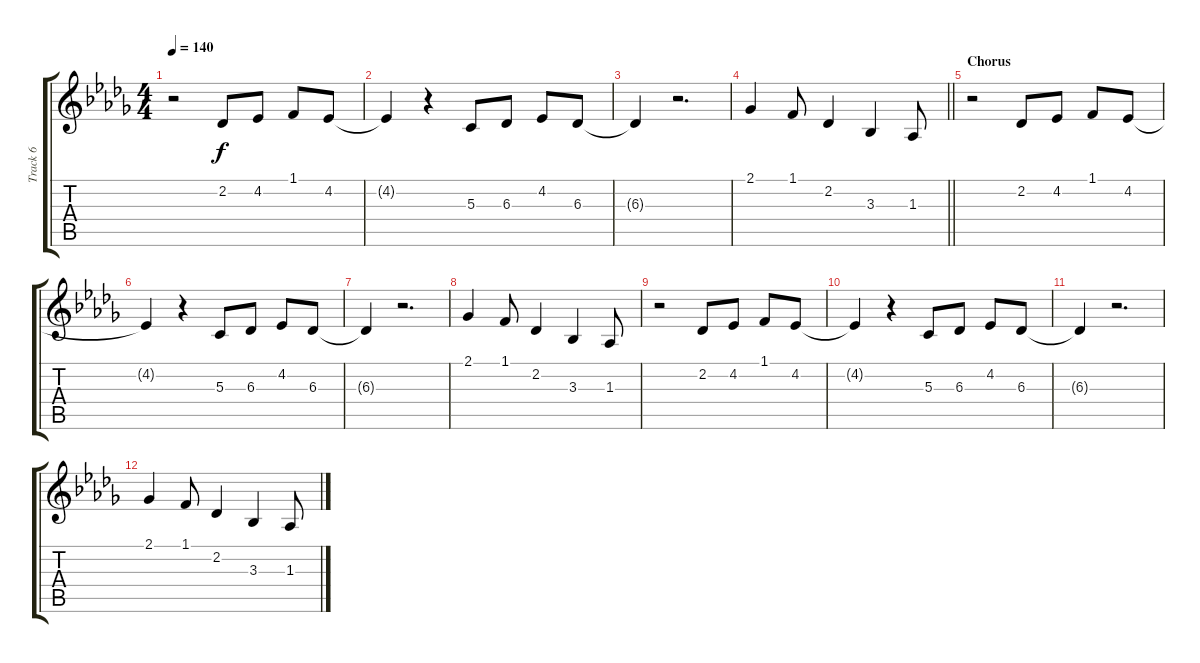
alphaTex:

\track ("Track 6" "Track 6") {instrument acousticgrandpiano}
\staff {score tabs}
\tuning (E4 B3 G3 D3 A2 E2) {hide}
\ts (4 4)
\tempo 140
\clef g2
\ks db
r.2{dy f} 2.2.8 4.2.8 1.1.8 4.2.8 |
4.2{t}.4 r.4 5.3.8 6.3.8 4.2.8 6.3.8 |
6.3{t}.4 r.2{d} |
\barLineRight lightlight
2.1.4 1.1.8 2.2.4 3.3.4 1.3.8 |
\section ("" "Chorus")
r.2 2.2.8 4.2.8 1.1.8 4.2.8 |
4.2{t}.4 r.4 5.3.8 6.3.8 4.2.8 6.3.8 |
6.3{t}.4 r.2{d} |
2.1.4 1.1.8 2.2.4 3.3.4 1.3.8 |
r.2 2.2.8 4.2.8 1.1.8 4.2.8 |
4.2{t}.4 r.4 5.3.8 6.3.8 4.2.8 6.3.8 |
6.3{t}.4 r.2{d} |
2.1.4 1.1.8 2.2.4 3.3.4 1.3.8
